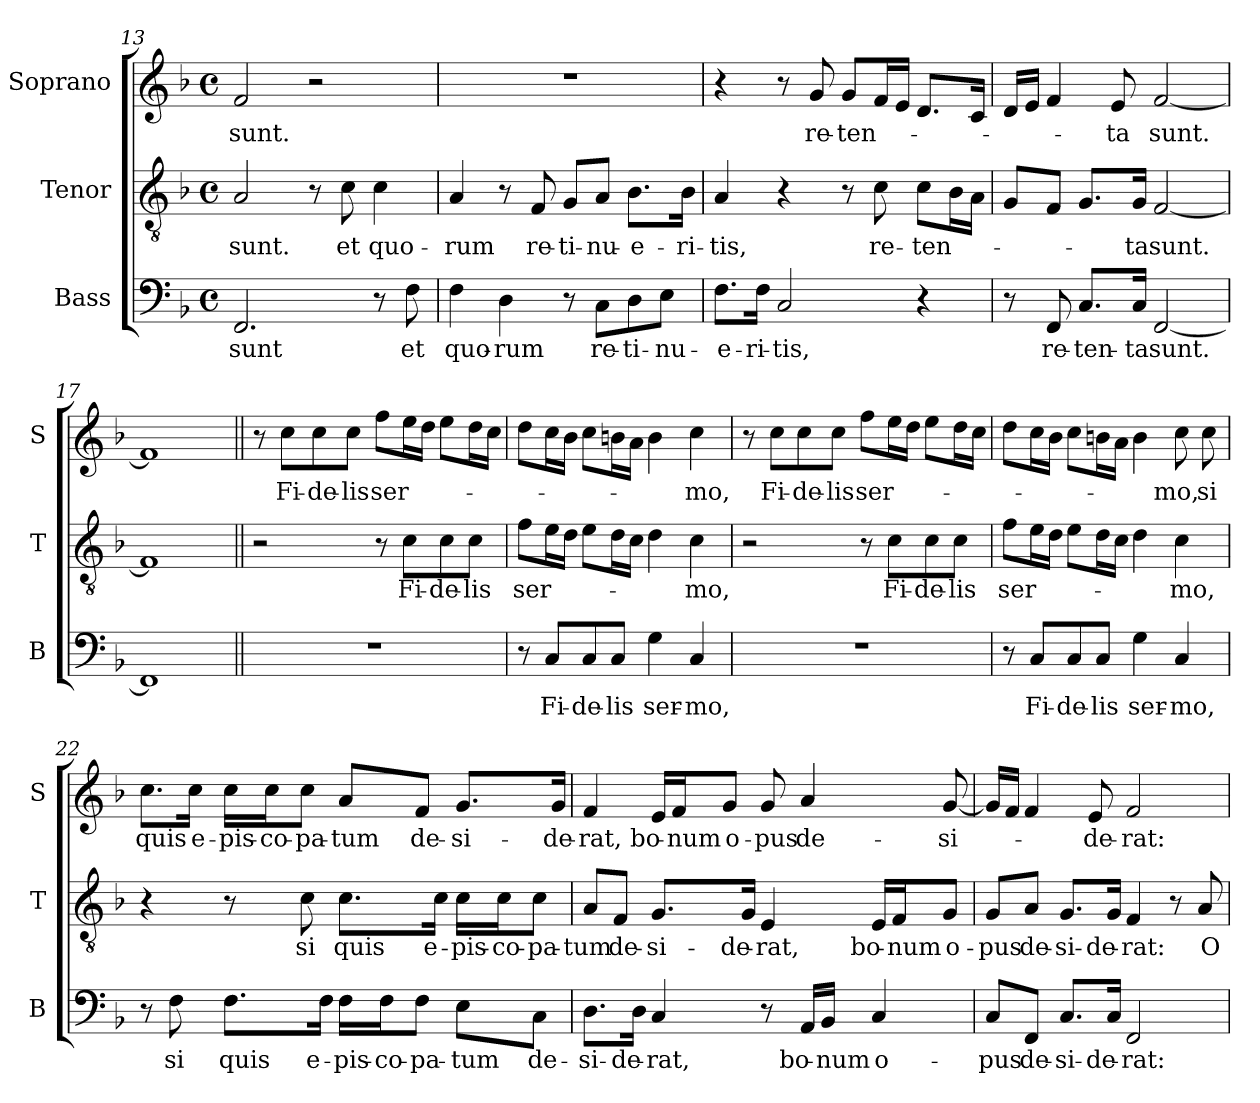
**kern	**text	**kern	**text	**kern	**text
*part3	*part3	*part2	*part2	*part1	*part1
*staff3	*staff3	*staff2	*staff2	*staff1	*staff1
*I"Bass	*	*I"Tenor	*	*I"Soprano	*
*I'B	*	*I'T	*	*I'S	*
*clefF4	*	*clefGv2	*	*clefG2	*
*k[b-]	*	*k[b-]	*	*k[b-]	*
*F:	*	*F:	*	*F:	*
*M4/4	*	*M4/4	*	*M4/4	*
*met(c)	*	*met(c)	*	*met(c)	*
=13	=13	=13	=13	=13	=13
!	!LO:LY:b	!	!LO:LY:b	!	!LO:LY:b
2.FF/	sunt	2A/	sunt.	2f/	sunt.
.	.	8r	.	2r	.
!	!	!	!LO:LY:b	!	!
.	.	8c\	et	.	.
!	!	!	!LO:LY:b	!	!
8r	.	4c\	quo-	.	.
!	!LO:LY:b	!	!	!	!
8F\	et	.	.	.	.
=14	=14	=14	=14	=14	=14
!	!LO:LY:b	!	!LO:LY:b	!	!
4F\	quo-	4A/	-rum	1r	.
!	!LO:LY:b	!	!	!	!
4D\	-rum	8r	.	.	.
!	!	!	!LO:LY:b	!	!
.	.	8F/	re-	.	.
!	!	!	!LO:LY:b	!	!
8r	.	8G/L	-ti-	.	.
!	!LO:LY:b	!	!LO:LY:b	!	!
8C\L	re-	8A/J	-nu-	.	.
!	!LO:LY:b	!	!LO:LY:b	!	!
8D\	-ti-	8.B-\L	-e-	.	.
!	!LO:LY:b	!	!	!	!
8E\J	-nu-	.	.	.	.
!	!	!	!LO:LY:b	!	!
.	.	16B-\Jk	-ri-	.	.
=15	=15	=15	=15	=15	=15
!	!LO:LY:b	!	!LO:LY:b	!	!
8.F\L	-e-	4A/	-tis,	4r	.
!	!LO:LY:b	!	!	!	!
16F\Jk	-ri-	.	.	.	.
!	!LO:LY:b	!	!	!	!
2C/	-tis,	4r	.	8r	.
!	!	!	!	!	!LO:LY:b
.	.	.	.	8g/	re-
!	!	!	!	!	!LO:LY:b
.	.	8r	.	8g/L	-ten-
!	!	!	!LO:LY:b	!	!
.	.	8c\	re-	16f/L	.
.	.	.	.	16e/JJ	.
!	!	!	!LO:LY:b	!	!
4r	.	8c\L	-ten-	8.d/L	.
.	.	16B-\L	.	.	.
.	.	16A\JJ	.	16c/Jk	.
!!LO:LB:g=z
=16	=16	=16	=16	=16	=16
8r	.	8G/L	.	16d/LL	.
.	.	.	.	16e/JJ	.
!	!LO:LY:b	!	!	!	!
8FF/	re-	8F/J	.	4f/	.
!	!LO:LY:b	!	!	!	!
8.C/L	-ten-	8.G/L	.	.	.
!	!	!	!	!	!LO:LY:b
.	.	.	.	8e/	-ta
!	!LO:LY:b	!	!LO:LY:b	!	!
16C/Jk	-ta	16G/Jk	-ta	.	.
!	!LO:LY:b	!	!LO:LY:b	!	!LO:LY:b
[2FF/	sunt.	[2F/	sunt.	[2f/	sunt.
=17	=17	=17	=17	=17	=17
1FF]	.	1F]	.	1f]	.
=18||	=18||	=18||	=18||	=18||	=18||
1r	.	2r	.	8r	.
!	!	!	!	!	!LO:LY:b
.	.	.	.	8cc\L	Fi-
!	!	!	!	!	!LO:LY:b
.	.	.	.	8cc\	-de-
!	!	!	!	!	!LO:LY:b
.	.	.	.	8cc\J	-lis
!	!	!	!	!	!LO:LY:b
.	.	8r	.	8ff\L	ser-
!	!	!	!LO:LY:b	!	!
.	.	8c\L	Fi-	16ee\L	.
.	.	.	.	16dd\JJ	.
!	!	!	!LO:LY:b	!	!
.	.	8c\	-de-	8ee\L	.
!	!	!	!LO:LY:b	!	!
.	.	8c\J	-lis	16dd\L	.
.	.	.	.	16cc\JJ	.
=19	=19	=19	=19	=19	=19
!	!	!	!LO:LY:b	!	!
8r	.	8f\L	ser-	8dd\L	.
!	!LO:LY:b	!	!	!	!
8C/L	Fi-	16e\L	.	16cc\L	.
.	.	16d\JJ	.	16b-\JJ	.
!	!LO:LY:b	!	!	!	!
8C/	-de-	8e\L	.	8cc\L	.
!	!LO:LY:b	!	!	!	!
8C/J	-lis	16d\L	.	16bn\L	.
.	.	16c\JJ	.	16a\JJ	.
!	!LO:LY:b	!	!	!	!
4G\	ser-	4d\	.	4b\	.
!	!LO:LY:b	!	!LO:LY:b	!	!LO:LY:b
4C/	-mo,	4c\	-mo,	4cc\	-mo,
=20	=20	=20	=20	=20	=20
1r	.	2r	.	8r	.
!	!	!	!	!	!LO:LY:b
.	.	.	.	8cc\L	Fi-
!	!	!	!	!	!LO:LY:b
.	.	.	.	8cc\	-de-
!	!	!	!	!	!LO:LY:b
.	.	.	.	8cc\J	-lis
!	!	!	!	!	!LO:LY:b
.	.	8r	.	8ff\L	ser-
!	!	!	!LO:LY:b	!	!
.	.	8c\L	Fi-	16ee\L	.
.	.	.	.	16dd\JJ	.
!	!	!	!LO:LY:b	!	!
.	.	8c\	-de-	8ee\L	.
!	!	!	!LO:LY:b	!	!
.	.	8c\J	-lis	16dd\L	.
.	.	.	.	16cc\JJ	.
!!LO:LB:g=z
=21	=21	=21	=21	=21	=21
!	!	!	!LO:LY:b	!	!
8r	.	8f\L	ser-	8dd\L	.
!	!LO:LY:b	!	!	!	!
8C/L	Fi-	16e\L	.	16cc\L	.
.	.	16d\JJ	.	16b-\JJ	.
!	!LO:LY:b	!	!	!	!
8C/	-de-	8e\L	.	8cc\L	.
!	!LO:LY:b	!	!	!	!
8C/J	-lis	16d\L	.	16bn\L	.
.	.	16c\JJ	.	16a\JJ	.
!	!LO:LY:b	!	!	!	!
4G\	ser-	4d\	.	4b\	.
!	!LO:LY:b	!	!LO:LY:b	!	!LO:LY:b
4C/	-mo,	4c\	-mo,	8cc\	-mo,
!	!	!	!	!	!LO:LY:b
.	.	.	.	8cc\	si
=22	=22	=22	=22	=22	=22
!	!	!	!	!	!LO:LY:b
8r	.	4r	.	8.cc\L	quis
!	!LO:LY:b	!	!	!	!
8F\	si	.	.	.	.
!	!	!	!	!	!LO:LY:b
.	.	.	.	16cc\Jk	e-
!	!LO:LY:b	!	!	!	!LO:LY:b
8.F\L	quis	8r	.	16cc\LL	-pis-
!	!	!	!	!	!LO:LY:b
.	.	.	.	16cc\J	-co-
!	!	!	!LO:LY:b	!	!LO:LY:b
.	.	8c\	si	8cc\J	-pa-
!	!LO:LY:b	!	!	!	!
16F\Jk	e-	.	.	.	.
!	!LO:LY:b	!	!LO:LY:b	!	!LO:LY:b
16F\LL	-pis-	8.c\L	quis	8a/L	-tum
!	!LO:LY:b	!	!	!	!
16F\J	-co-	.	.	.	.
!	!LO:LY:b	!	!	!	!LO:LY:b
8F\J	-pa-	.	.	8f/J	de-
!	!	!	!LO:LY:b	!	!
.	.	16c\Jk	e-	.	.
!	!LO:LY:b	!	!LO:LY:b	!	!LO:LY:b
8E\L	-tum	16c\LL	-pis-	8.g/L	-si-
!	!	!	!LO:LY:b	!	!
.	.	16c\J	-co-	.	.
!	!LO:LY:b	!	!LO:LY:b	!	!
8C\J	de-	8c\J	-pa-	.	.
!	!	!	!	!	!LO:LY:b
.	.	.	.	16g/Jk	-de-
=23	=23	=23	=23	=23	=23
!	!LO:LY:b	!	!LO:LY:b	!	!LO:LY:b
8.D\L	-si-	8A/L	-tum	4f/	-rat,
!	!	!	!LO:LY:b	!	!
.	.	8F/J	de-	.	.
!	!LO:LY:b	!	!	!	!
16D\Jk	-de-	.	.	.	.
!	!LO:LY:b	!	!LO:LY:b	!	!LO:LY:b
4C/	-rat,	8.G/L	-si-	16e/LL	bo-
!	!	!	!	!	!LO:LY:b
.	.	.	.	16f/J	-num
!	!	!	!	!	!LO:LY:b
.	.	.	.	8g/J	o-
!	!	!	!LO:LY:b	!	!
.	.	16G/Jk	-de-	.	.
!	!	!	!LO:LY:b	!	!LO:LY:b
8r	.	4E/	-rat,	8g/	-pus
!	!LO:LY:b	!	!	!	!LO:LY:b
16AA/LL	bo-	.	.	4a/	de-
!	!LO:LY:b	!	!	!	!
16BB-/JJ	-num	.	.	.	.
!	!LO:LY:b	!	!LO:LY:b	!	!
4C/	o-	16E/LL	bo-	.	.
!	!	!	!LO:LY:b	!	!
.	.	16F/J	-num	.	.
!	!	!	!LO:LY:b	!	!LO:LY:b
.	.	8G/J	o-	[8g/	-si-
!!LO:PB:g=z
=24	=24	=24	=24	=24	=24
!	!LO:LY:b	!	!LO:LY:b	!	!
8C/L	-pus	8G/L	-pus	16g/LL]	.
.	.	.	.	16f/JJ	.
!	!LO:LY:b	!	!LO:LY:b	!	!
8FF/J	de-	8A/J	de-	4f/	.
!	!LO:LY:b	!	!LO:LY:b	!	!
8.C/L	-si-	8.G/L	-si-	.	.
!	!	!	!	!	!LO:LY:b
.	.	.	.	8e/	-de-
!	!LO:LY:b	!	!LO:LY:b	!	!
16C/Jk	-de-	16G/Jk	-de-	.	.
!	!LO:LY:b	!	!LO:LY:b	!	!LO:LY:b
2FF/	-rat:	4F/	-rat:	2f/	-rat:
.	.	8r	.	.	.
!	!	!	!LO:LY:b	!	!
.	.	8A/	O-	.	.
=	=	=	=	=	=
*-	*-	*-	*-	*-	*-
